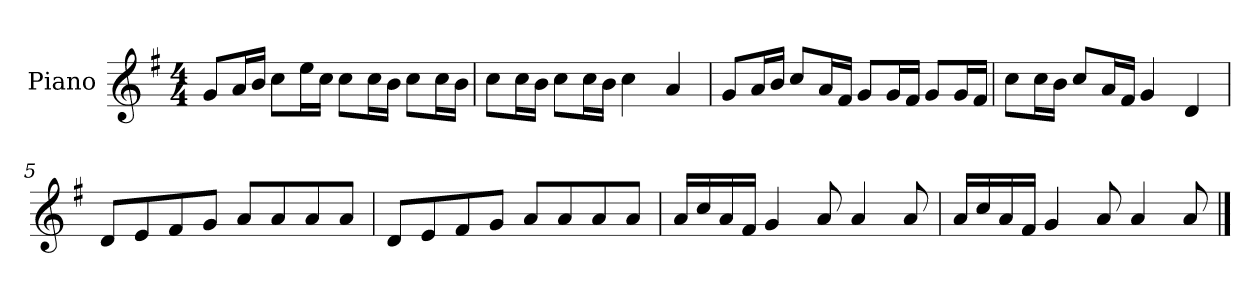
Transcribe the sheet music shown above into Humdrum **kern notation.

**kern
*part1
*staff1
*I"Piano
*I'P-no
*clefG2
*k[f#]
*M4/4
*MM90
=1
8g/L
16a/L
16b/JJ
8cc\L
16ee\L
16cc\JJ
8cc\L
16cc\L
16b\JJ
8cc\L
16cc\L
16b\JJ
=2
8cc\L
16cc\L
16b\JJ
8cc\L
16cc\L
16b\JJ
4cc\
4a/
=3
8g/L
16a/L
16b/JJ
8cc/L
16a/L
16f#/JJ
8g/L
16g/L
16f#/JJ
8g/L
16g/L
16f#/JJ
=4
8cc\L
16cc\L
16b\JJ
8cc/L
16a/L
16f#/JJ
4g/
4d/
!!LO:LB:g=z
=5
8d/L
8e/
8f#/
8g/J
8a/L
8a/
8a/
8a/J
=6
8d/L
8e/
8f#/
8g/J
8a/L
8a/
8a/
8a/J
=7
16a/LL
16cc/
16a/
16f#/JJ
4g/
8a/
4a/
8a/
=8
16a/LL
16cc/
16a/
16f#/JJ
4g/
8a/
4a/
8a/
==
*-
